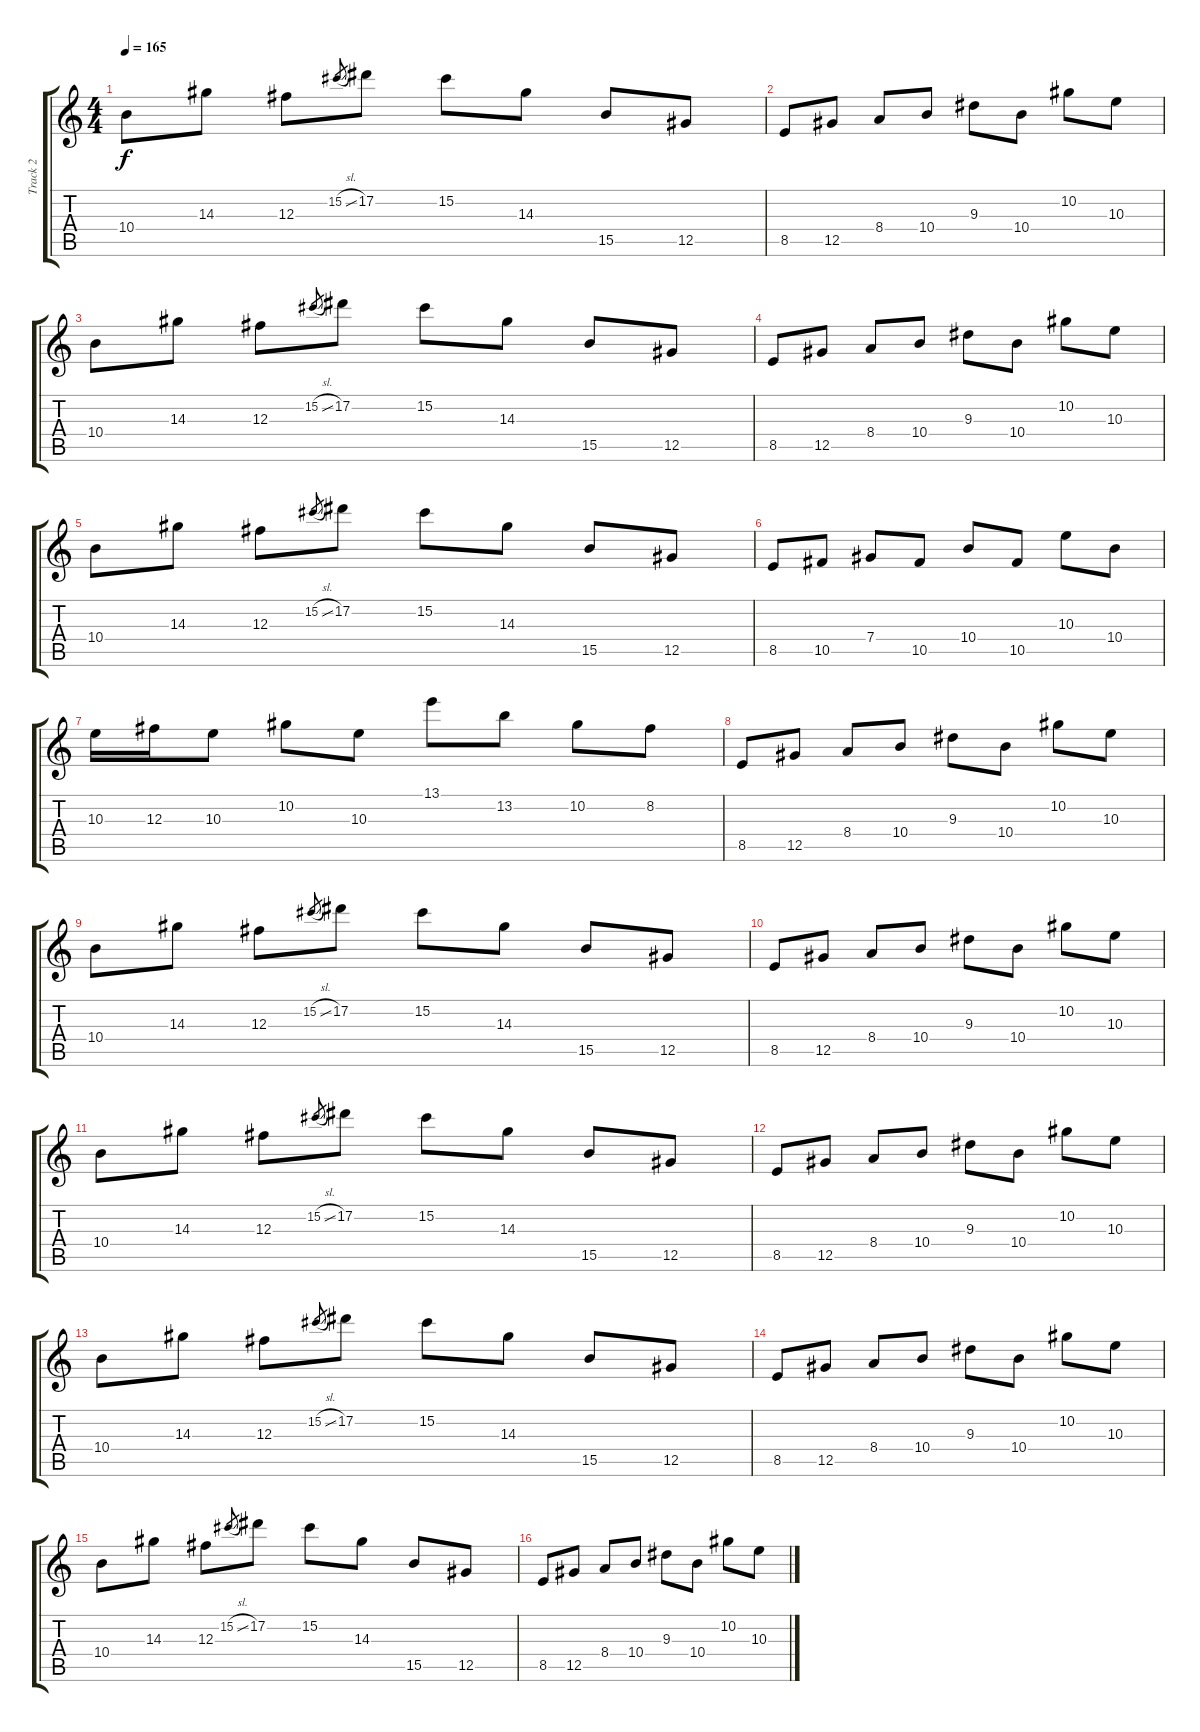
\track ("Track 2" "Track 2") {instrument overdrivenguitar}
\staff {score tabs}
\tuning (Eb4 Bb3 Gb3 Db3 Ab2 Db2) {hide}
\ts (4 4)
\tempo 165
\clef g2
\ks c
10.4.8{dy f} 14.3.8 12.3.8 15.2{sl}.8{gr} 17.2.8 15.2.8 14.3.8 15.5.8 12.5.8 |
8.5.8 12.5.8 8.4.8 10.4.8 9.3.8 10.4.8 10.2.8 10.3.8 |
10.4.8 14.3.8 12.3.8 15.2{sl}.8{gr} 17.2.8 15.2.8 14.3.8 15.5.8 12.5.8 |
8.5.8 12.5.8 8.4.8 10.4.8 9.3.8 10.4.8 10.2.8 10.3.8 |
10.4.8 14.3.8 12.3.8 15.2{sl}.8{gr} 17.2.8 15.2.8 14.3.8 15.5.8 12.5.8 |
8.5.8 10.5.8 7.4.8 10.5.8 10.4.8 10.5.8 10.3.8 10.4.8 |
10.3.16 12.3.16 10.3.8 10.2.8 10.3.8 13.1.8 13.2.8 10.2.8 8.2.8 |
8.5.8 12.5.8 8.4.8 10.4.8 9.3.8 10.4.8 10.2.8 10.3.8 |
10.4.8 14.3.8 12.3.8 15.2{sl}.8{gr} 17.2.8 15.2.8 14.3.8 15.5.8 12.5.8 |
8.5.8 12.5.8 8.4.8 10.4.8 9.3.8 10.4.8 10.2.8 10.3.8 |
10.4.8 14.3.8 12.3.8 15.2{sl}.8{gr} 17.2.8 15.2.8 14.3.8 15.5.8 12.5.8 |
8.5.8 12.5.8 8.4.8 10.4.8 9.3.8 10.4.8 10.2.8 10.3.8 |
10.4.8 14.3.8 12.3.8 15.2{sl}.8{gr} 17.2.8 15.2.8 14.3.8 15.5.8 12.5.8 |
8.5.8 12.5.8 8.4.8 10.4.8 9.3.8 10.4.8 10.2.8 10.3.8 |
10.4.8 14.3.8 12.3.8 15.2{sl}.8{gr} 17.2.8 15.2.8 14.3.8 15.5.8 12.5.8 |
8.5.8 12.5.8 8.4.8 10.4.8 9.3.8 10.4.8 10.2.8 10.3.8
